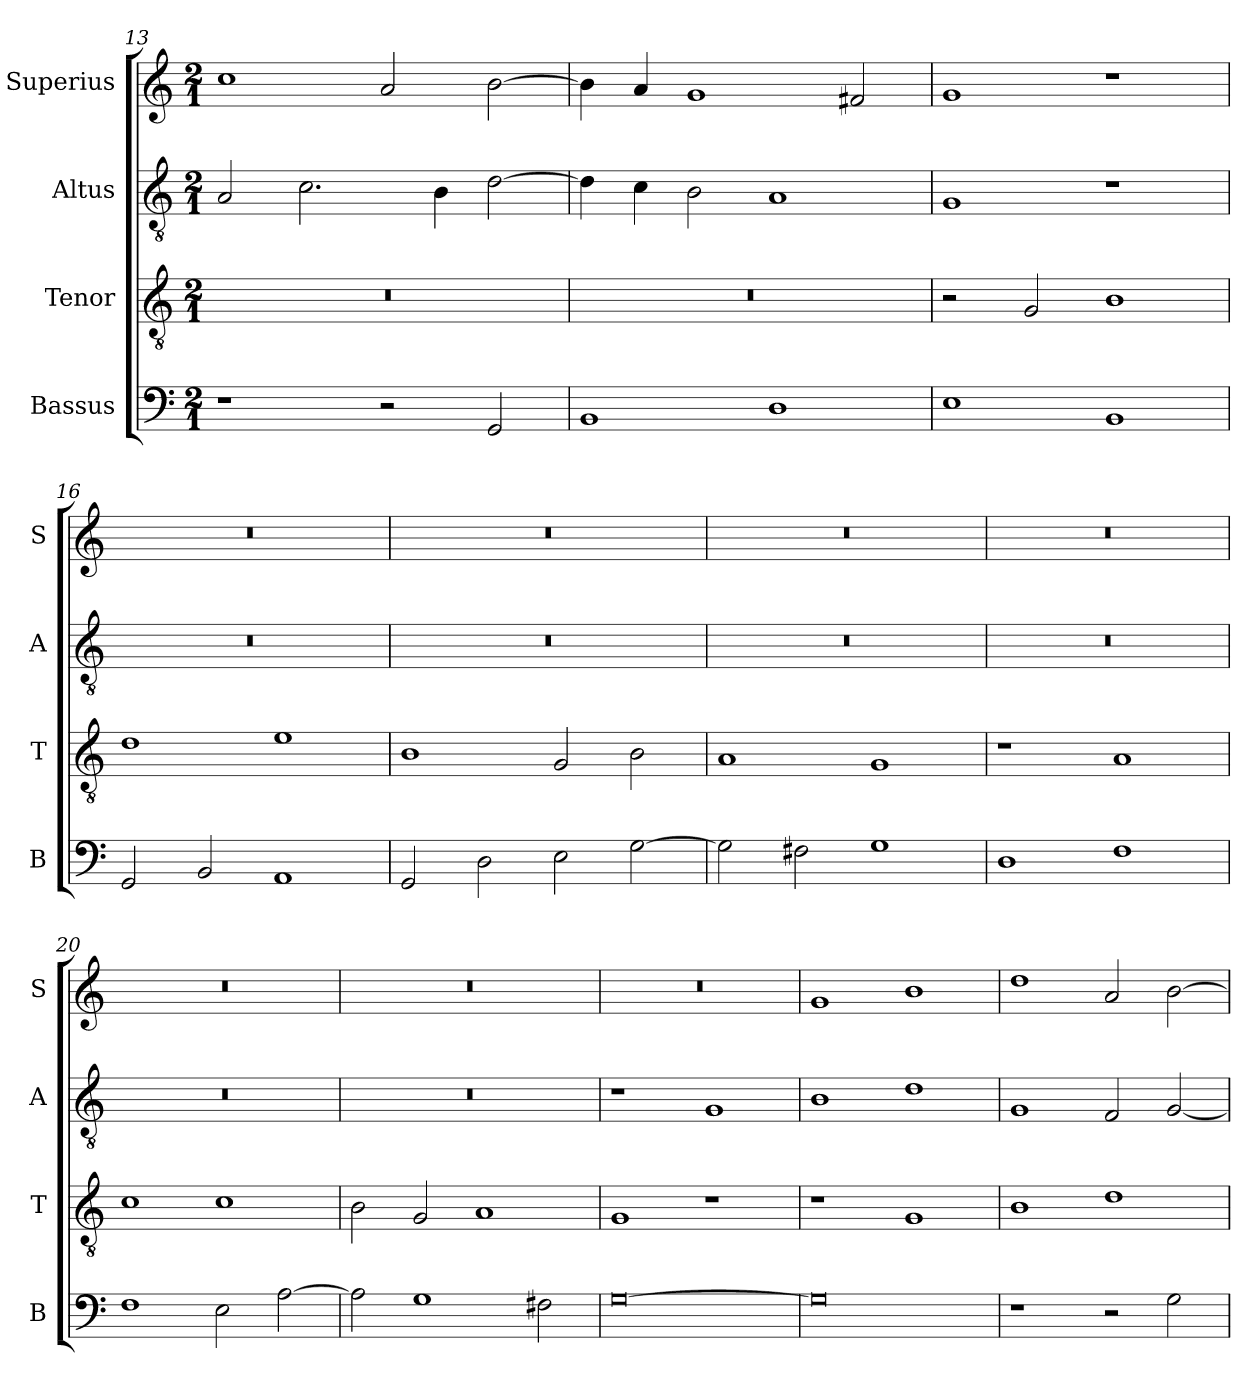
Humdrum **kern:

**kern	**kern	**kern	**kern
*part4	*part3	*part2	*part1
*staff4	*staff3	*staff2	*staff1
*I"Bassus	*I"Tenor	*I"Altus	*I"Superius
*I'B	*I'T	*I'A	*I'S
*clefF4	*clefGv2	*clefGv2	*clefG2
*k[]	*k[]	*k[]	*k[]
*C:	*C:	*C:	*C:
*M2/1	*M2/1	*M2/1	*M2/1
=13	=13	=13	=13
1r	0r	2A	1cc
.	.	2.c	.
2r	.	.	2a
.	.	4B	.
2GG	.	[2d	[2b
=14	=14	=14	=14
1BB	0r	4d]	4b]
.	.	4c	4a
.	.	2B	1g
1D	.	1A	.
.	.	.	2f#X
=15	=15	=15	=15
1E	2r	1G	1g
.	2G	.	.
1BB	1B	1r	1r
=16	=16	=16	=16
2GG	1d	0r	0r
2BB	.	.	.
1AA	1e	.	.
=17	=17	=17	=17
2GG	1B	0r	0r
2D	.	.	.
2E	2G	.	.
[2G	2B	.	.
=18	=18	=18	=18
2G]	1A	0r	0r
2F#X	.	.	.
1G	1G	.	.
=19	=19	=19	=19
1D	1r	0r	0r
1F	1A	.	.
=20	=20	=20	=20
1F	1c	0r	0r
2E	1c	.	.
[2A	.	.	.
=21	=21	=21	=21
2A]	2B	0r	0r
1G	2G	.	.
.	1A	.	.
2F#X	.	.	.
=22	=22	=22	=22
[0G	1G	1r	0r
.	1r	1G	.
=23	=23	=23	=23
0G]	1r	1B	1g
.	1G	1d	1b
=24	=24	=24	=24
1r	1B	1G	1dd
2r	1d	2F	2a
2G	.	[2G	[2b
=	=	=	=
*-	*-	*-	*-
